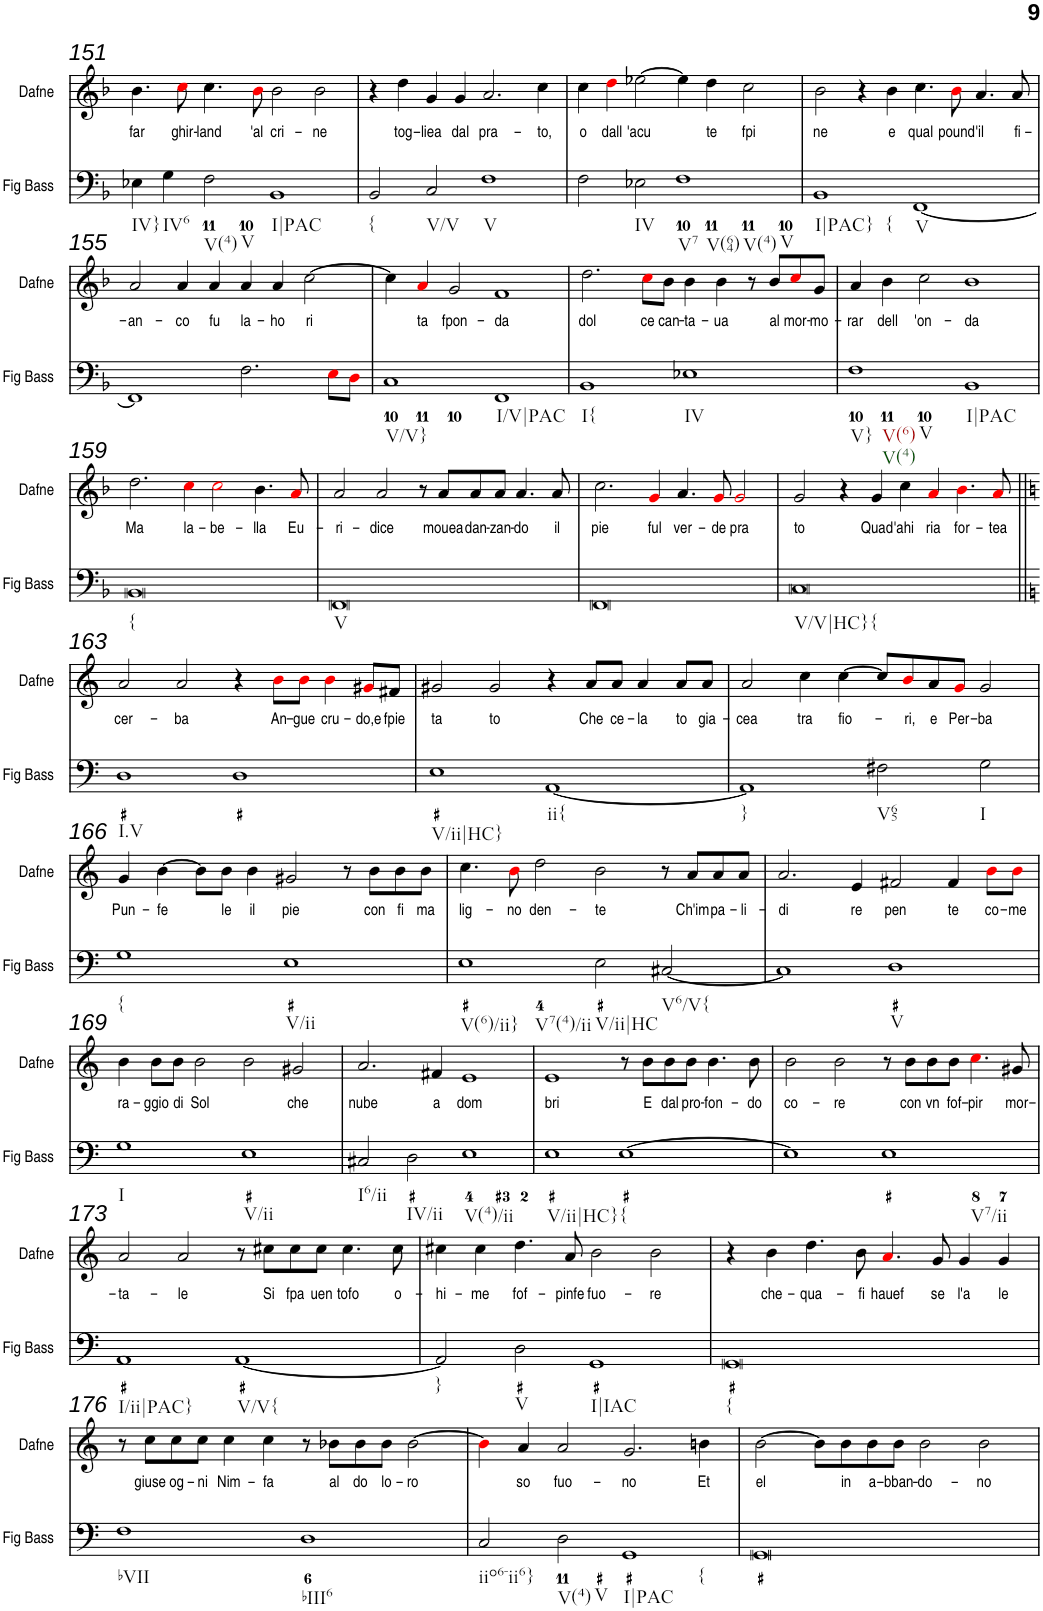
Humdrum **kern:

**kern	**kern	**text
*part2	*part1	*part1
*staff2	*staff1	*staff1
*I"Fig Bass	*I"Dafne	*
*I'Fig Bass	*I'Dafne	*
!!LO:PB:g=z
*clefF4	*clefG2	*
*k[b-]	*k[b-]	*
*M4/2	*M4/2	*
=151	=151	=151
!LO:TX:b:t=IV}	!	!
!	!	!LO:LY:b
4E-X\	4.b-\	far
!LO:TX:b:t=IV6	!	!
4G\	.	.
!	!	!LO:LY:b
.	8cci\	ghir-
!LO:TX:b:t=V(4)	!	!
!LO:TX:b:t=V	!	!
!	!	!LO:LY:b
2F\	4.cc\	-land
!	!	!LO:LY:b
.	8b-i\	'al
!LO:TX:b:t=I|PAC	!	!
!	!	!LO:LY:b
1BB-	2b-\	cri-
!	!	!LO:LY:b
.	2b-\	-ne
=152	=152	=152
!LO:TX:b:t={	!	!
2BB-/	4r	.
!	!	!LO:LY:b
.	4dd\	tog-
!LO:TX:b:t=V/V	!	!
!	!	!LO:LY:b
2C/	4g/	-liea
!	!	!LO:LY:b
.	4g/	dal
!LO:TX:b:t=V	!	!
!	!	!LO:LY:b
1F	2.a/	pra-
!	!	!LO:LY:b
.	4cc\	-to,
=153	=153	=153
!	!	!LO:LY:b
2F\	4cc\	o
!	!	!LO:LY:b
.	4ddi\	dall
!LO:TX:b:t=IV	!	!
!	!	!LO:LY:b
2E-X\	[2ee-X\	'acu
!LO:TX:b:t=V7	!	!
!LO:TX:b:t=V(64)	!	!
!LO:TX:b:t=V(4)	!	!
!LO:TX:b:t=V	!	!
1F	4ee-\]	.
!	!	!LO:LY:b
.	4dd\	te
!	!	!LO:LY:b
.	2cc\	fpi
=154	=154	=154
!LO:TX:b:t=I|PAC}	!	!
!LO:TX:b:t={	!	!
!	!	!LO:LY:b
1BB-	2b-\	ne
.	4r	.
!	!	!LO:LY:b
.	4b-\	e
!LO:TX:b:t=V	!	!
!	!	!LO:LY:b
[1FF	4.cc\	qual
!	!	!LO:LY:b
.	8b-i\	pound
!	!	!LO:LY:b
.	4.a/	'il
!	!	!LO:LY:b
.	8a/	fi-
!!LO:LB:g=z
=155	=155	=155
!	!	!LO:LY:b
1FF]	2a/	-an-
!	!	!LO:LY:b
.	4a/	-co
!	!	!LO:LY:b
.	4a/	fu
!	!	!LO:LY:b
2.F\	4a/	la-
!	!	!LO:LY:b
.	4a/	-ho
!	!	!LO:LY:b
.	[2cc\	ri
8Ei\L	.	.
8Di\J	.	.
=156	=156	=156
!LO:TX:b:t=V/V}	!	!
1C	4cc\]	.
!	!	!LO:LY:b
.	4ai/	ta
!	!	!LO:LY:b
.	2g/	fpon-
!LO:TX:b:t=I/V|PAC	!	!
!	!	!LO:LY:b
1FF	1f	-da
=157	=157	=157
!LO:TX:b:t=I{	!	!
!	!	!LO:LY:b
1BB-	2.dd\	dol
!	!	!LO:LY:b
.	8cci\L	ce
!	!	!LO:LY:b
.	8b-\J	can-
!LO:TX:b:t=IV	!	!
!	!	!LO:LY:b
1E-X	4b-\	-ta-
!	!	!LO:LY:b
.	4b-\	-ua
.	8r	.
!	!	!LO:LY:b
.	8b-/L	al
!	!	!LO:LY:b
.	8cci/	mor-
!	!	!LO:LY:b
.	8g/J	-mo-
=158	=158	=158
!LO:TX:b:t=V}	!	!
!LO:TX:b:t=V(6)	!	!
!LO:TX:b:t=V(4)	!	!
!LO:TX:b:t=V	!	!
!	!	!LO:LY:b
1F	4a/	-rar
!	!	!LO:LY:b
.	4b-\	dell
!	!	!LO:LY:b
.	2cc\	'on-
!LO:TX:b:t=I|PAC	!	!
!	!	!LO:LY:b
1BB-	1b-	-da
!!LO:LB:g=z
=159	=159	=159
!LO:TX:b:t={	!	!
!	!	!LO:LY:b
0BB-	2.dd\	Ma
!	!	!LO:LY:b
.	4cci\	la-
!	!	!LO:LY:b
.	2cci\	-be-
!	!	!LO:LY:b
.	4.b-\	-lla
!	!	!LO:LY:b
.	8ai/	Eu-
=160	=160	=160
!LO:TX:b:t=V	!	!
!	!	!LO:LY:b
0FF	2a/	-ri-
!	!	!LO:LY:b
.	2a/	-dice
.	8r	.
!	!	!LO:LY:b
.	8a/L	mouea
!	!	!LO:LY:b
.	8a/	dan-
!	!	!LO:LY:b
.	8a/J	-zan-
!	!	!LO:LY:b
.	4.a/	-do
!	!	!LO:LY:b
.	8a/	il
=161	=161	=161
!	!	!LO:LY:b
0FF	2.cc\	pie
!	!	!LO:LY:b
.	4gi/	ful
!	!	!LO:LY:b
.	4.a/	ver-
!	!	!LO:LY:b
.	8gi/	-de
!	!	!LO:LY:b
.	2gi/	pra
=162	=162	=162
!LO:TX:b:t=V/V|HC}	!	!
!LO:TX:b:t={	!	!
!	!	!LO:LY:b
0C	2g/	to
.	4r	.
!	!	!LO:LY:b
.	4g/	Quad
!	!	!LO:LY:b
.	4cc\	'ahi
!	!	!LO:LY:b
.	4ai/	ria
!	!	!LO:LY:b
.	4.b-i\	for-
!	!	!LO:LY:b
.	8ai/	-tea
!!LO:LB:g=z
=163||	=163||	=163||
*k[]	*k[]	*
!LO:TX:b:t=I.V	!	!
!	!	!LO:LY:b
1D	2a/	cer-
!	!	!LO:LY:b
.	2a/	-ba
1D	4r	.
!	!	!LO:LY:b
.	8bi\L	An-
!	!	!LO:LY:b
.	8bi\J	-gue
!	!	!LO:LY:b
.	4bi\	cru-
!	!	!LO:LY:b
.	8g#Xi/L	-do,e
!	!	!LO:LY:b
.	8f#X/J	fpie
=164	=164	=164
!LO:TX:b:t=V/ii|HC}	!	!
!	!	!LO:LY:b
1E	2g#X/	ta
!	!	!LO:LY:b
.	2g#/	to
!LO:TX:b:t=ii{	!	!
[1AA	4r	.
!	!	!LO:LY:b
.	8a/L	Che
!	!	!LO:LY:b
.	8a/J	ce-
!	!	!LO:LY:b
.	4a/	-la
!	!	!LO:LY:b
.	8a/L	to
!	!	!LO:LY:b
.	8a/J	gia-
=165	=165	=165
!LO:TX:b:t=}	!	!
!	!	!LO:LY:b
1AA]	2a/	-cea
!	!	!LO:LY:b
.	4cc\	tra
!	!	!LO:LY:b
.	[4cc\	fio-
!LO:TX:b:t=V65	!	!
2F#X\	8cc/L]	.
!	!	!LO:LY:b
.	8bi/	-ri,
!	!	!LO:LY:b
.	8a/	e
!	!	!LO:LY:b
.	8gi/J	Per-
!LO:TX:b:t=I	!	!
!	!	!LO:LY:b
2G\	2g/	-ba
!!LO:LB:g=z
=166	=166	=166
!LO:TX:b:t={	!	!
!	!	!LO:LY:b
1G	4g/	Pun-
!	!	!LO:LY:b
.	[4b\	-fe
.	8b\L]	.
!	!	!LO:LY:b
.	8b\J	le
!	!	!LO:LY:b
.	4b\	il
!LO:TX:b:t=V/ii	!	!
!	!	!LO:LY:b
1E	2g#X/	pie
.	8r	.
!	!	!LO:LY:b
.	8b\L	con
!	!	!LO:LY:b
.	8b\	fi
!	!	!LO:LY:b
.	8b\J	ma
=167	=167	=167
!LO:TX:b:t=V(6)/ii}	!	!
!LO:TX:b:t=V7(4)/ii	!	!
!	!	!LO:LY:b
1E	4.cc\	lig-
!	!	!LO:LY:b
.	8bi\	-no
!	!	!LO:LY:b
.	2dd\	den-
!LO:TX:b:t=V/ii|HC	!	!
!	!	!LO:LY:b
2E\	2b\	-te
!LO:TX:b:t=V6/V{	!	!
[2C#X/	8r	.
!	!	!LO:LY:b
.	8a/L	Ch'im
!	!	!LO:LY:b
.	8a/	pa-
!	!	!LO:LY:b
.	8a/J	-li-
=168	=168	=168
!	!	!LO:LY:b
1C#]	2.a/	-di
!	!	!LO:LY:b
.	4e/	re
!LO:TX:b:t=V	!	!
!	!	!LO:LY:b
1D	2f#X/	pen
!	!	!LO:LY:b
.	4f#/	te
!	!	!LO:LY:b
.	8bi\L	co-
!	!	!LO:LY:b
.	8bi\J	-me
!!LO:LB:g=z
=169	=169	=169
!LO:TX:b:t=I	!	!
!	!	!LO:LY:b
1G	4b\	ra-
!	!	!LO:LY:b
.	8b\L	-ggio
!	!	!LO:LY:b
.	8b\J	di
!	!	!LO:LY:b
.	2b\	Sol
!LO:TX:b:t=V/ii	!	!
1E	2b\	.
!	!	!LO:LY:b
.	2g#X/	che
=170	=170	=170
!LO:TX:b:t=I6/ii	!	!
!	!	!LO:LY:b
2C#X/	2.a/	nube
!LO:TX:b:t=IV/ii	!	!
2D\	.	.
!	!	!LO:LY:b
.	4f#X/	a
!LO:TX:b:t=V(4)/ii	!	!
!	!	!LO:LY:b
1E	1e	dom
=171	=171	=171
!LO:TX:b:t=V/ii|HC}	!	!
!	!	!LO:LY:b
1E	1e	bri
!LO:TX:b:t={	!	!
[1E	8r	.
!	!	!LO:LY:b
.	8b\L	E
!	!	!LO:LY:b
.	8b\	dal
!	!	!LO:LY:b
.	8b\J	pro-
!	!	!LO:LY:b
.	4.b\	-fon-
!	!	!LO:LY:b
.	8b\	-do
=172	=172	=172
!	!	!LO:LY:b
1E]	2b\	co-
!	!	!LO:LY:b
.	2b\	-re
!LO:TX:b:t=V7/ii	!	!
1E	8r	.
!	!	!LO:LY:b
.	8b\L	con
!	!	!LO:LY:b
.	8b\	vn
!	!	!LO:LY:b
.	8b\J	fof-
!	!	!LO:LY:b
.	4.cci\	-pir
!	!	!LO:LY:b
.	8g#X/	mor-
!!LO:LB:g=z
=173	=173	=173
!LO:TX:b:t=I/ii|PAC}	!	!
!	!	!LO:LY:b
1AA	2a/	-ta-
!	!	!LO:LY:b
.	2a/	-le
!LO:TX:b:t=V/V{	!	!
[1AA	8r	.
!	!	!LO:LY:b
.	8cc#X\L	Si
!	!	!LO:LY:b
.	8cc#\	fpa
!	!	!LO:LY:b
.	8cc#\J	uen
!	!	!LO:LY:b
.	4.cc#\	tofo
!	!	!LO:LY:b
.	8cc#\	o-
=174	=174	=174
!LO:TX:b:t=}	!	!
!	!	!LO:LY:b
2AA/]	4cc#X\	-hi-
!	!	!LO:LY:b
.	4cc#\	-me
!LO:TX:b:t=V	!	!
!	!	!LO:LY:b
2D\	4.dd\	fof-
!	!	!LO:LY:b
.	8a/	-pinfe
!LO:TX:b:t=I|IAC	!	!
!	!	!LO:LY:b
1GG	2b\	fuo-
!	!	!LO:LY:b
.	2b\	-re
=175	=175	=175
!LO:TX:b:t={	!	!
0GG	4r	.
!	!	!LO:LY:b
.	4b\	che-
!	!	!LO:LY:b
.	4.dd\	-qua-
!	!	!LO:LY:b
.	8b\	-fi
!	!	!LO:LY:b
.	4.ai/	hauef
!	!	!LO:LY:b
.	8g/	se
!	!	!LO:LY:b
.	4g/	l'a
!	!	!LO:LY:b
.	4g/	le
!!LO:LB:g=z
=176	=176	=176
!LO:TX:b:t=bVII	!	!
1F	8r	.
!	!	!LO:LY:b
.	8cc\L	giuse
!	!	!LO:LY:b
.	8cc\	og-
!	!	!LO:LY:b
.	8cc\J	-ni
!	!	!LO:LY:b
.	4cc\	Nim-
!	!	!LO:LY:b
.	4cc\	-fa
!LO:TX:b:t=bIII6	!	!
1D	8r	.
!	!	!LO:LY:b
.	8b-X\L	al
!	!	!LO:LY:b
.	8b-\	do
!	!	!LO:LY:b
.	8b-\J	lo-
!	!	!LO:LY:b
.	[2b-\	-ro
=177	=177	=177
!LO:TX:b:t=iio6-ii6}	!	!
2C/	4b-i\]	.
!	!	!LO:LY:b
.	4a/	so
!LO:TX:b:t=V(4)	!	!
!LO:TX:b:t=V	!	!
!	!	!LO:LY:b
2D\	2a/	fuo-
!LO:TX:b:t=I|PAC	!	!
!LO:TX:b:t={	!	!
!	!	!LO:LY:b
1GG	2.g/	-no
!	!	!LO:LY:b
.	4bn\	Et
=178	=178	=178
!	!	!LO:LY:b
0GG	[2b\	el
.	8b\L]	.
!	!	!LO:LY:b
.	8b\	in
!	!	!LO:LY:b
.	8b\	a-
!	!	!LO:LY:b
.	8b\J	-bban-
!	!	!LO:LY:b
.	2b\	-do-
!	!	!LO:LY:b
.	2b\	-no
=	=	=
*-	*-	*-
